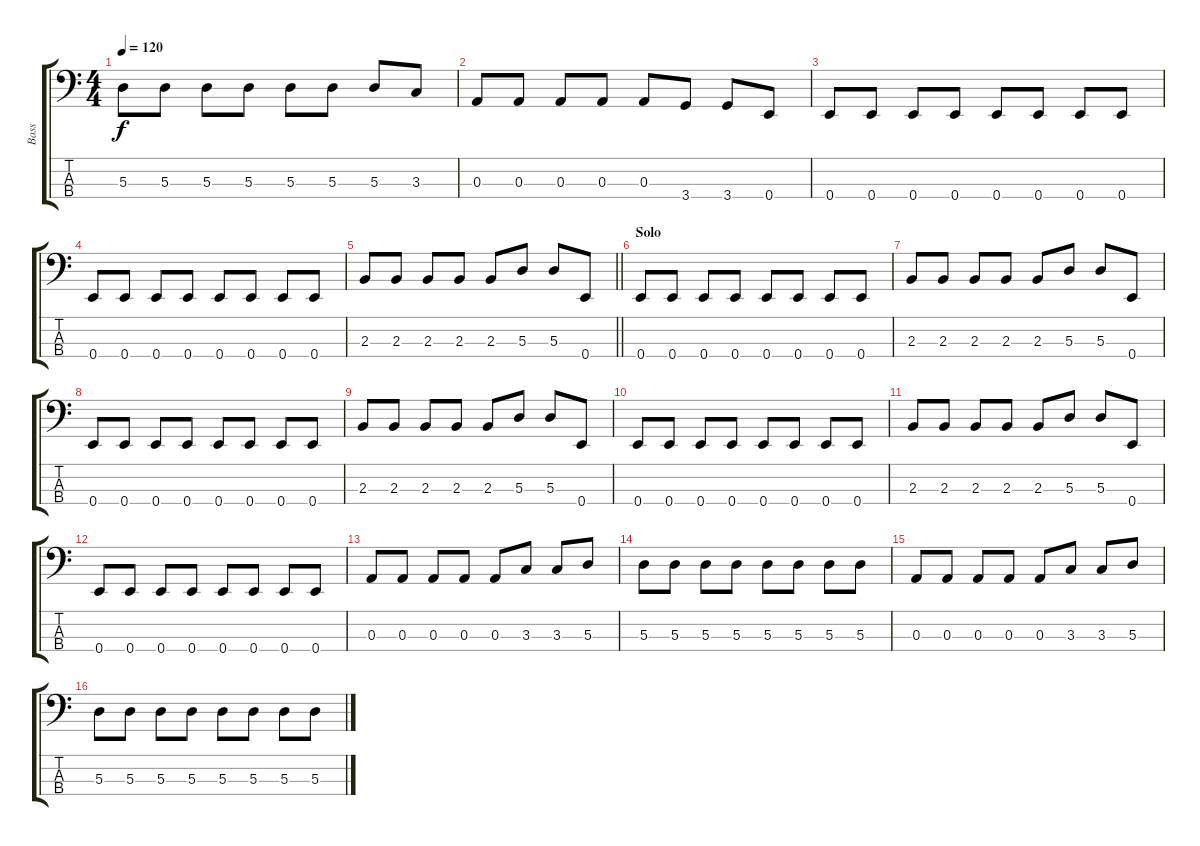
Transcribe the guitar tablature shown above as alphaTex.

\track ("Bass" "Bass") {instrument electricbassfinger}
\staff {score tabs}
\tuning (G2 D2 A1 E1) {hide}
\ts (4 4)
\tempo 120
\clef f4
\ks c
5.3.8{dy f} 5.3.8 5.3.8 5.3.8 5.3.8 5.3.8 5.3.8 3.3.8 |
0.3.8 0.3.8 0.3.8 0.3.8 0.3.8 3.4.8 3.4.8 0.4.8 |
0.4.8 0.4.8 0.4.8 0.4.8 0.4.8 0.4.8 0.4.8 0.4.8 |
0.4.8 0.4.8 0.4.8 0.4.8 0.4.8 0.4.8 0.4.8 0.4.8 |
\barLineRight lightlight
2.3.8 2.3.8 2.3.8 2.3.8 2.3.8 5.3.8 5.3.8 0.4.8 |
\section ("" "Solo")
0.4.8 0.4.8 0.4.8 0.4.8 0.4.8 0.4.8 0.4.8 0.4.8 |
2.3.8 2.3.8 2.3.8 2.3.8 2.3.8 5.3.8 5.3.8 0.4.8 |
0.4.8 0.4.8 0.4.8 0.4.8 0.4.8 0.4.8 0.4.8 0.4.8 |
2.3.8 2.3.8 2.3.8 2.3.8 2.3.8 5.3.8 5.3.8 0.4.8 |
0.4.8 0.4.8 0.4.8 0.4.8 0.4.8 0.4.8 0.4.8 0.4.8 |
2.3.8 2.3.8 2.3.8 2.3.8 2.3.8 5.3.8 5.3.8 0.4.8 |
0.4.8 0.4.8 0.4.8 0.4.8 0.4.8 0.4.8 0.4.8 0.4.8 |
0.3.8 0.3.8 0.3.8 0.3.8 0.3.8 3.3.8 3.3.8 5.3.8 |
5.3.8 5.3.8 5.3.8 5.3.8 5.3.8 5.3.8 5.3.8 5.3.8 |
0.3.8 0.3.8 0.3.8 0.3.8 0.3.8 3.3.8 3.3.8 5.3.8 |
5.3.8 5.3.8 5.3.8 5.3.8 5.3.8 5.3.8 5.3.8 5.3.8
